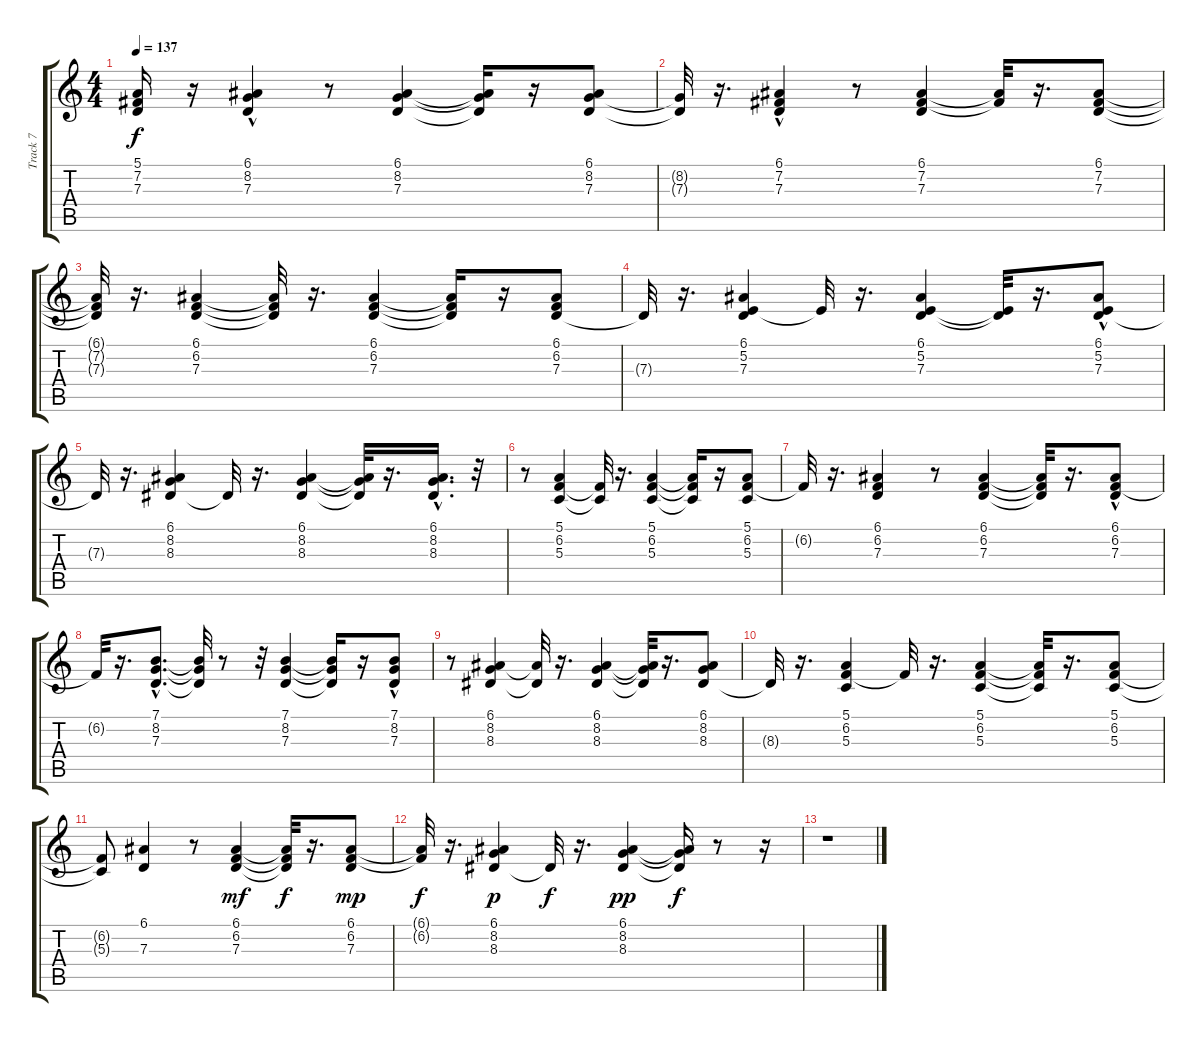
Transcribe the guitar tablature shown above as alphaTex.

\track ("Track 7" "Track 7") {instrument acousticgrandpiano}
\staff {score tabs}
\tuning (E4 B3 G3 D3 A2 E2) {hide}
\ts (4 4)
\tempo 137
\clef g2
\ks c
(5.1{t} 7.2{t} 7.3{t}).16{dy f} r.16 (6.1 8.2{hac} 7.3).4 r.8 (6.1 8.2 7.3).4 (6.1{t} 8.2{t} 7.3{t}).16 r.16 (6.1 8.2 7.3).8 |
(8.2{t} 7.3{t}).32 r.16{d} (6.1 7.2 7.3{hac}).4 r.8 (6.1 7.2 7.3).4 (6.1{t} 7.2{t}).32 r.16{d} (6.1 7.2 7.3).8 |
(6.1{t} 7.2{t} 7.3{t}).32 r.16{d} (6.1 6.2 7.3).4 (6.1{t} 6.2{t} 7.3{t}).32 r.16{d} (6.1 6.2 7.3).4 (6.1{t} 6.2{t} 7.3{t}).16 r.16 (6.1 6.2 7.3).8 |
7.3{t}.32 r.16{d} (6.1 5.2 7.3).4 5.2{t}.32 r.16{d} (6.1 5.2 7.3).4 (5.2{t} 7.3{t}).32 r.16{d} (6.1 5.2{hac} 7.3).8 |
7.3{t}.32 r.16{d} (6.1 8.2 8.3).4 8.3{t}.32 r.16{d} (6.1 8.2 8.3).4 (6.1{t} 8.2{t} 8.3{t}).32 r.16{d} (6.1{hac} 8.2{hac} 8.3{hac}).16{d} r.32 |
r.8 (5.1 6.2 5.3).4 (6.2{t} 5.3{t}).32 r.16{d} (5.1 6.2 5.3).4 (5.1{t} 6.2{t} 5.3{t}).16 r.16 (5.1 6.2 5.3).8 |
6.2{t}.32 r.16{d} (6.1 6.2 7.3).4 r.8 (6.1 6.2 7.3).4 (6.1{t} 6.2{t} 7.3{t}).32 r.16{d} (6.1{hac} 6.2 7.3).8 |
6.2{t}.32 r.16{d} (7.1{hac} 8.2{hac} 7.3{hac}).8{d} (7.1{t} 8.2{t} 7.3{t}).32 r.8 r.32 (7.1 8.2 7.3).4 (7.1{t} 8.2{t} 7.3{t}).16 r.16 (7.1 8.2 7.3{hac}).8 |
r.8 (6.1 8.2 8.3).4 (6.1{t} 8.3{t}).32 r.16{d} (6.1 8.2 8.3).4 (6.1{t} 8.2{t} 8.3{t}).32 r.16{d} (6.1 8.2 8.3).8 |
8.3{t}.32 r.16{d} (5.1 6.2 5.3).4 6.2{t}.32 r.16{d} (5.1 6.2 5.3).4 (5.1{t} 6.2{t} 5.3{t}).32 r.16{d} (5.1 6.2 5.3).8 |
(6.2{t} 5.3{t}).8 (6.1 7.3).4 r.8 (6.1 6.2 7.3).4{dy mf} (6.1{t} 6.2{t} 7.3{t}).32{dy f} r.16{d} (6.1 6.2 7.3).8{dy mp} |
(6.1{t} 6.2{t}).32{dy f} r.16{d} (6.1 8.2 8.3).4{dy p} 8.3{t}.32{dy f} r.16{d} (6.1 8.2 8.3).4{dy pp} (6.1{t} 8.2{t} 8.3{t}).16{dy f} r.8 r.16 |
r.1
